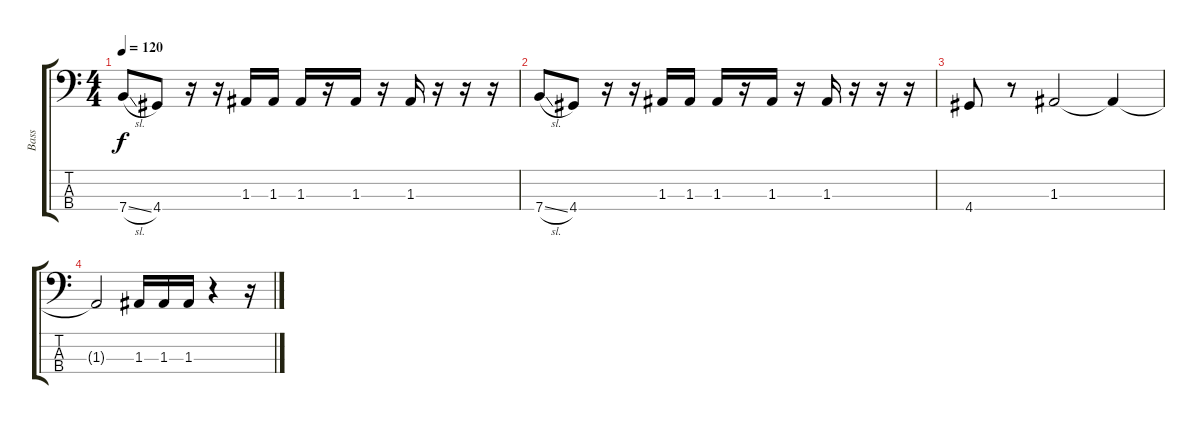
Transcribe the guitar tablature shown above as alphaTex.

\track ("Bass" "Bass") {instrument electricbassfinger}
\staff {score tabs}
\tuning (G2 D2 A1 E1) {hide}
\ts (4 4)
\tempo 120
\clef f4
\ks c
7.4{sl}.8{dy f} 4.4.8 r.16 r.16 1.3.16 1.3.16 1.3.16 r.16 1.3.16 r.16 1.3.16 r.16 r.16 r.16 |
7.4{sl}.8 4.4.8 r.16 r.16 1.3.16 1.3.16 1.3.16 r.16 1.3.16 r.16 1.3.16 r.16 r.16 r.16 |
4.4.8 r.8 1.3.2 1.3{t}.4 |
1.3{t}.2 1.3.16 1.3.16 1.3.16 r.4 r.16
